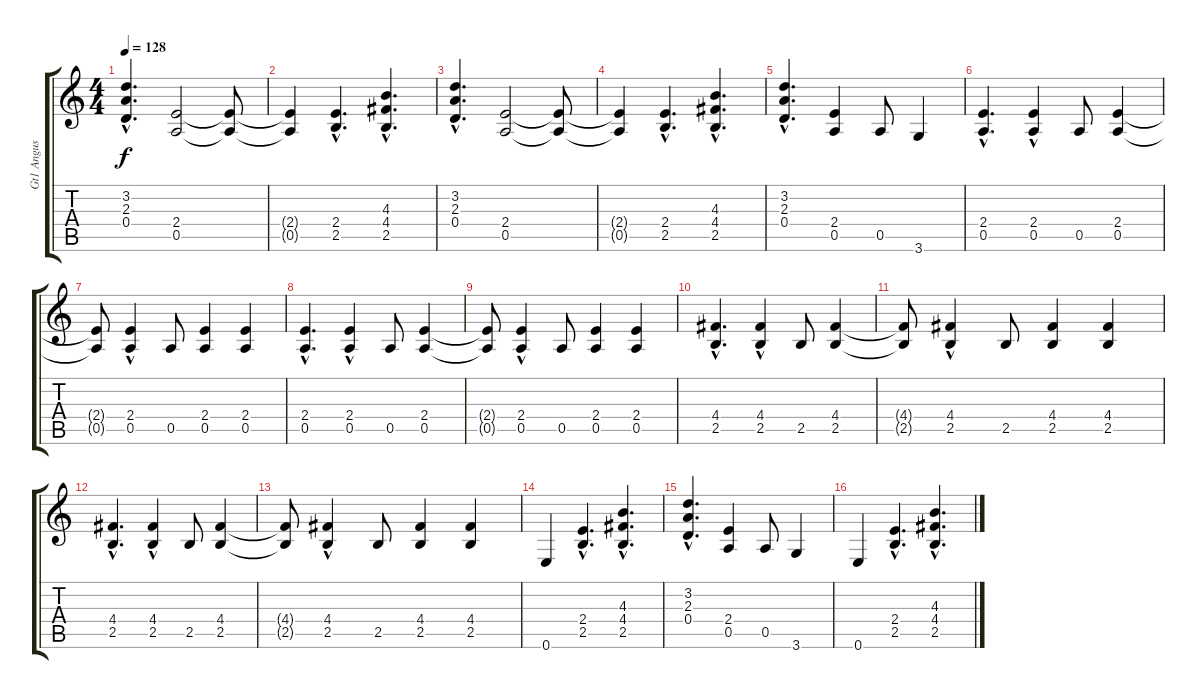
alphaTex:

\track ("Gt1 Angus" "Gt1 Angus") {instrument distortionguitar}
\staff {score tabs}
\tuning (E4 B3 G3 D3 A2 E2) {hide}
\ts (4 4)
\tempo 128
\clef g2
\ks c
(3.2{hac} 2.3{hac} 0.4{hac}).4{d dy f} (2.4 0.5).2 (2.4{t} 0.5{t}).8 |
(2.4{t} 0.5{t}).4 (2.4{hac} 2.5{hac}).4{d} (4.3{hac} 4.4{hac} 2.5{hac}).4{d} |
(3.2{hac} 2.3{hac} 0.4{hac}).4{d} (2.4 0.5).2 (2.4{t} 0.5{t}).8 |
(2.4{t} 0.5{t}).4 (2.4{hac} 2.5{hac}).4{d} (4.3{hac} 4.4{hac} 2.5{hac}).4{d} |
(3.2{hac} 2.3{hac} 0.4{hac}).4{d} (2.4 0.5).4 0.5.8 3.6.4 |
(2.4{hac} 0.5{hac}).4{d} (2.4{hac} 0.5).4 0.5.8 (2.4 0.5).4 |
(2.4{t} 0.5{t}).8 (2.4{hac} 0.5).4 0.5.8 (2.4 0.5).4 (2.4 0.5).4 |
(2.4{hac} 0.5{hac}).4{d} (2.4{hac} 0.5).4 0.5.8 (2.4 0.5).4 |
(2.4{t} 0.5{t}).8 (2.4{hac} 0.5).4 0.5.8 (2.4 0.5).4 (2.4 0.5).4 |
(4.4{hac} 2.5{hac}).4{d} (4.4{hac} 2.5).4 2.5.8 (4.4 2.5).4 |
(4.4{t} 2.5{t}).8 (4.4{hac} 2.5).4 2.5.8 (4.4 2.5).4 (4.4 2.5).4 |
(4.4{hac} 2.5{hac}).4{d} (4.4{hac} 2.5).4 2.5.8 (4.4 2.5).4 |
(4.4{t} 2.5{t}).8 (4.4{hac} 2.5).4 2.5.8 (4.4 2.5).4 (4.4 2.5).4 |
0.6.4 (2.4{hac} 2.5{hac}).4{d} (4.3{hac} 4.4{hac} 2.5{hac}).4{d} |
(3.2{hac} 2.3{hac} 0.4{hac}).4{d} (2.4 0.5).4 0.5.8 3.6.4 |
0.6.4 (2.4{hac} 2.5{hac}).4{d} (4.3{hac} 4.4{hac} 2.5{hac}).4{d}
